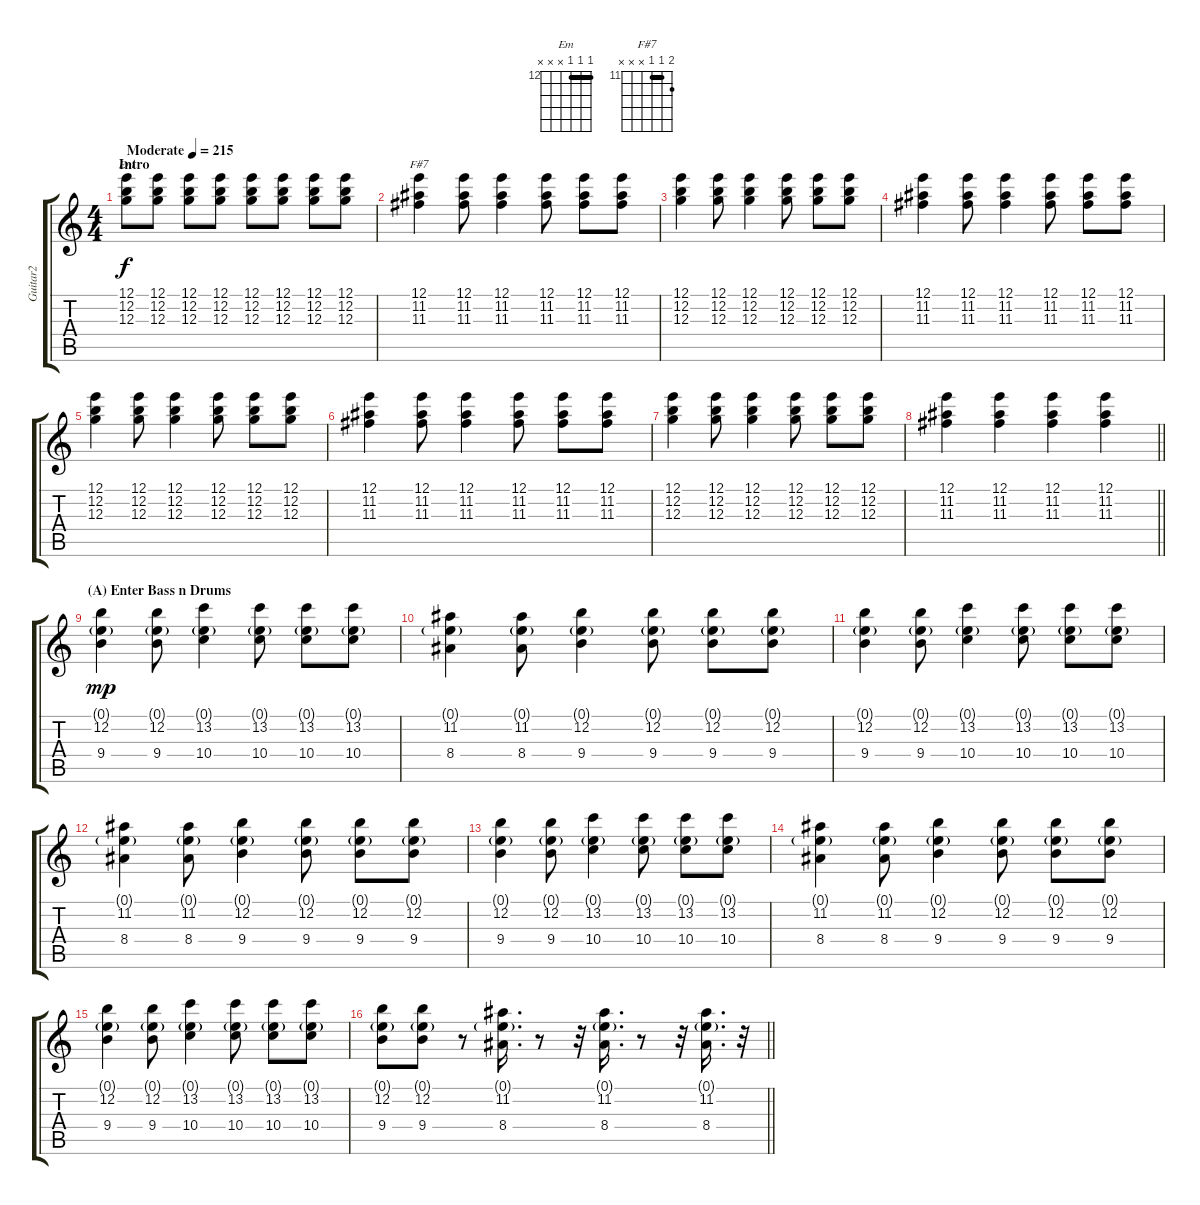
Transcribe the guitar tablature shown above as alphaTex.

\track ("Guitar2" "Guitar2") {instrument overdrivenguitar}
\staff {score tabs}
\tuning (E4 B3 G3 D3 A2 E2) {hide}
\chord ("Em" 12 12 12 x x x) {firstfret 12 barre 12}
\chord ("F#7" 12 11 11 x x x) {firstfret 11 barre 11}
\ts (4 4)
\section ("" "Intro")
\tempo (215 "Moderate")
\clef g2
\ks c
(12.1 12.2 12.3).8{ch "Em" dy f instrument overdrivenguitar} (12.1 12.2 12.3).8 (12.1 12.2 12.3).8 (12.1 12.2 12.3).8 (12.1 12.2 12.3).8 (12.1 12.2 12.3).8 (12.1 12.2 12.3).8 (12.1 12.2 12.3).8 |
(12.1 11.2 11.3).4{ch "F#7"} (12.1 11.2 11.3).8 (12.1 11.2 11.3).4 (12.1 11.2 11.3).8 (12.1 11.2 11.3).8 (12.1 11.2 11.3).8 |
(12.1 12.2 12.3).4 (12.1 12.2 12.3).8 (12.1 12.2 12.3).4 (12.1 12.2 12.3).8 (12.1 12.2 12.3).8 (12.1 12.2 12.3).8 |
(12.1 11.2 11.3).4 (12.1 11.2 11.3).8 (12.1 11.2 11.3).4 (12.1 11.2 11.3).8 (12.1 11.2 11.3).8 (12.1 11.2 11.3).8 |
(12.1 12.2 12.3).4 (12.1 12.2 12.3).8 (12.1 12.2 12.3).4 (12.1 12.2 12.3).8 (12.1 12.2 12.3).8 (12.1 12.2 12.3).8 |
(12.1 11.2 11.3).4 (12.1 11.2 11.3).8 (12.1 11.2 11.3).4 (12.1 11.2 11.3).8 (12.1 11.2 11.3).8 (12.1 11.2 11.3).8 |
(12.1 12.2 12.3).4 (12.1 12.2 12.3).8 (12.1 12.2 12.3).4 (12.1 12.2 12.3).8 (12.1 12.2 12.3).8 (12.1 12.2 12.3).8 |
\barLineRight lightlight
(12.1 11.2 11.3).4 (12.1 11.2 11.3).4 (12.1 11.2 11.3).4 (12.1 11.2 11.3).4 |
\section ("" "(A) Enter Bass n Drums")
(0.1{g} 12.2 9.4).4{dy mp} (0.1{g} 12.2 9.4).8 (0.1{g} 13.2 10.4).4 (0.1{g} 13.2 10.4).8 (0.1{g} 13.2 10.4).8 (0.1{g} 13.2 10.4).8 |
(0.1{g} 11.2 8.4).4 (0.1{g} 11.2 8.4).8 (0.1{g} 12.2 9.4).4 (0.1{g} 12.2 9.4).8 (0.1{g} 12.2 9.4).8 (0.1{g} 12.2 9.4).8 |
(0.1{g} 12.2 9.4).4 (0.1{g} 12.2 9.4).8 (0.1{g} 13.2 10.4).4 (0.1{g} 13.2 10.4).8 (0.1{g} 13.2 10.4).8 (0.1{g} 13.2 10.4).8 |
(0.1{g} 11.2 8.4).4 (0.1{g} 11.2 8.4).8 (0.1{g} 12.2 9.4).4 (0.1{g} 12.2 9.4).8 (0.1{g} 12.2 9.4).8 (0.1{g} 12.2 9.4).8 |
(0.1{g} 12.2 9.4).4 (0.1{g} 12.2 9.4).8 (0.1{g} 13.2 10.4).4 (0.1{g} 13.2 10.4).8 (0.1{g} 13.2 10.4).8 (0.1{g} 13.2 10.4).8 |
(0.1{g} 11.2 8.4).4 (0.1{g} 11.2 8.4).8 (0.1{g} 12.2 9.4).4 (0.1{g} 12.2 9.4).8 (0.1{g} 12.2 9.4).8 (0.1{g} 12.2 9.4).8 |
(0.1{g} 12.2 9.4).4 (0.1{g} 12.2 9.4).8 (0.1{g} 13.2 10.4).4 (0.1{g} 13.2 10.4).8 (0.1{g} 13.2 10.4).8 (0.1{g} 13.2 10.4).8 |
\barLineRight lightlight
(0.1{g} 12.2 9.4).8 (0.1{g} 12.2 9.4).8 r.8 (0.1{g} 11.2 8.4).16{d} r.8 r.32 (0.1{g} 11.2 8.4).16{d} r.8 r.32 (0.1{g} 11.2 8.4).16{d} r.32
